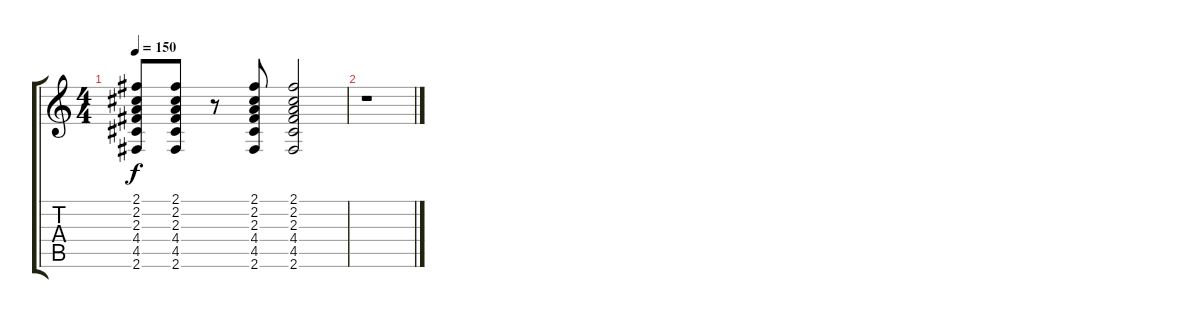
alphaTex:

\track "" {instrument acousticguitarsteel}
\staff {score tabs}
\tuning (E4 B3 G3 D3 A2 E2) {hide}
\ts (4 4)
\tempo 150
\clef g2
\ks c
(2.1{t} 2.2{t} 2.3{t} 4.4{t} 4.5{t} 2.6{t}).8{dy f} (2.1 2.2 2.3 4.4 4.5 2.6).8 r.8 (2.1 2.2 2.3 4.4 4.5 2.6).8 (2.1 2.2 2.3 4.4 4.5 2.6).2 |
r.1
